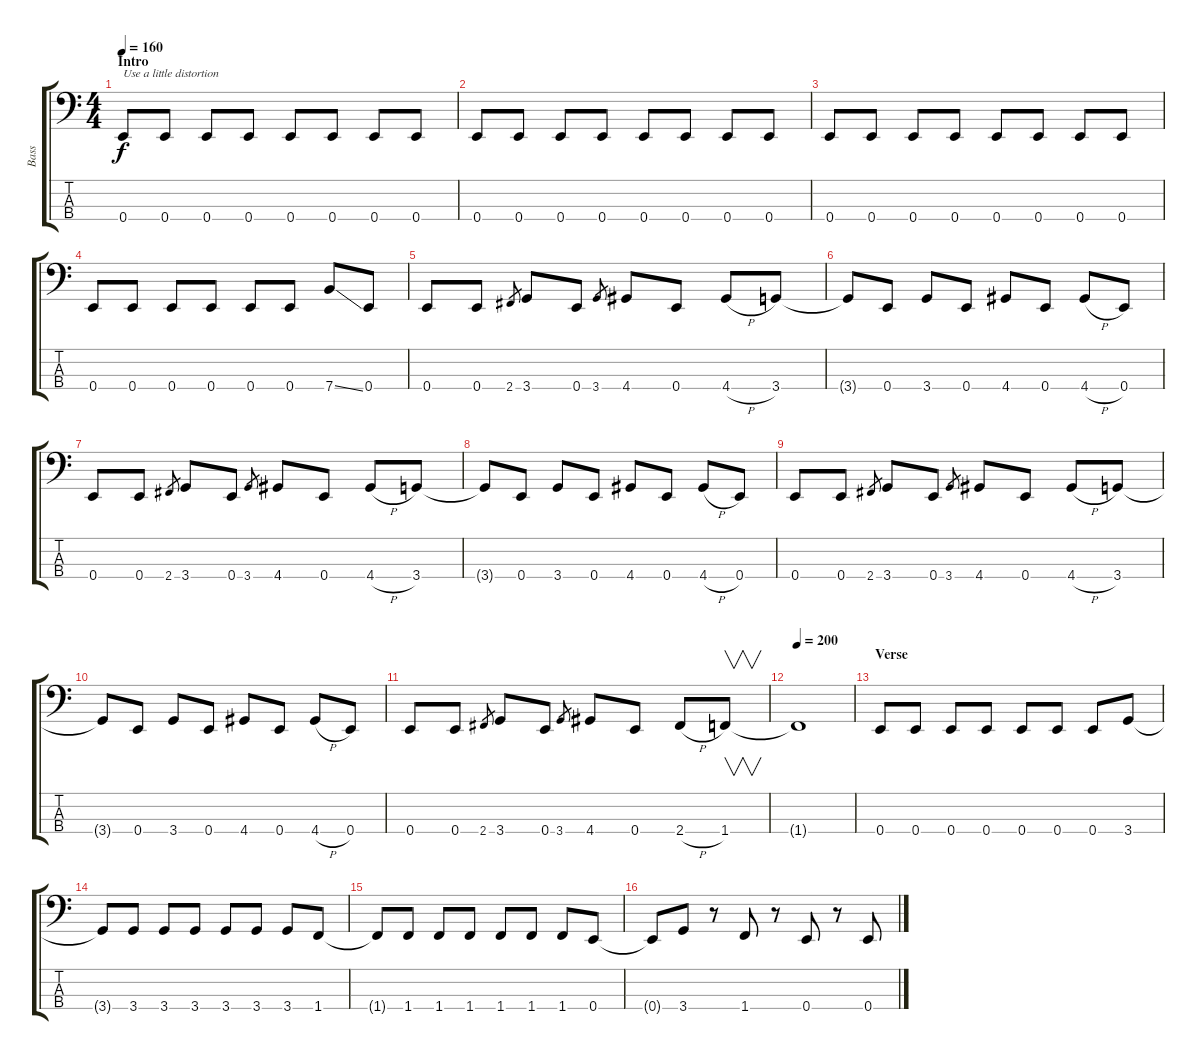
\track ("Bass" "Bass") {instrument electricbasspick}
\staff {score tabs}
\tuning (G2 D2 A1 E1) {hide}
\ts (4 4)
\section ("" "Intro")
\tempo 160
\clef f4
\ks c
0.4.8{txt "Use a little distortion" dy f instrument electricbasspick} 0.4.8 0.4.8 0.4.8 0.4.8 0.4.8 0.4.8 0.4.8 |
0.4.8 0.4.8 0.4.8 0.4.8 0.4.8 0.4.8 0.4.8 0.4.8 |
0.4.8 0.4.8 0.4.8 0.4.8 0.4.8 0.4.8 0.4.8 0.4.8 |
0.4.8 0.4.8 0.4.8 0.4.8 0.4.8 0.4.8 7.4{ss}.8 0.4.8 |
0.4.8 0.4.8 2.4.8{gr} 3.4.8 0.4.8 3.4.8{gr} 4.4.8 0.4.8 4.4{h}.8 3.4.8 |
3.4{t}.8 0.4.8 3.4.8 0.4.8 4.4.8 0.4.8 4.4{h}.8 0.4.8 |
0.4.8 0.4.8 2.4.8{gr} 3.4.8 0.4.8 3.4.8{gr} 4.4.8 0.4.8 4.4{h}.8 3.4.8 |
3.4{t}.8 0.4.8 3.4.8 0.4.8 4.4.8 0.4.8 4.4{h}.8 0.4.8 |
0.4.8 0.4.8 2.4.8{gr} 3.4.8 0.4.8 3.4.8{gr} 4.4.8 0.4.8 4.4{h}.8 3.4.8 |
3.4{t}.8 0.4.8 3.4.8 0.4.8 4.4.8 0.4.8 4.4{h}.8 0.4.8 |
0.4.8 0.4.8 2.4.8{gr} 3.4.8 0.4.8 3.4.8{gr} 4.4.8 0.4.8 2.4{h}.8 1.4.8{v} |
\tempo 200
1.4{t}.1 |
\section ("" "Verse")
0.4.8 0.4.8 0.4.8 0.4.8 0.4.8 0.4.8 0.4.8 3.4.8 |
3.4{t}.8 3.4.8 3.4.8 3.4.8 3.4.8 3.4.8 3.4.8 1.4.8 |
1.4{t}.8 1.4.8 1.4.8 1.4.8 1.4.8 1.4.8 1.4.8 0.4.8 |
0.4{t}.8 3.4.8 r.8 1.4.8 r.8 0.4.8 r.8 0.4.8
